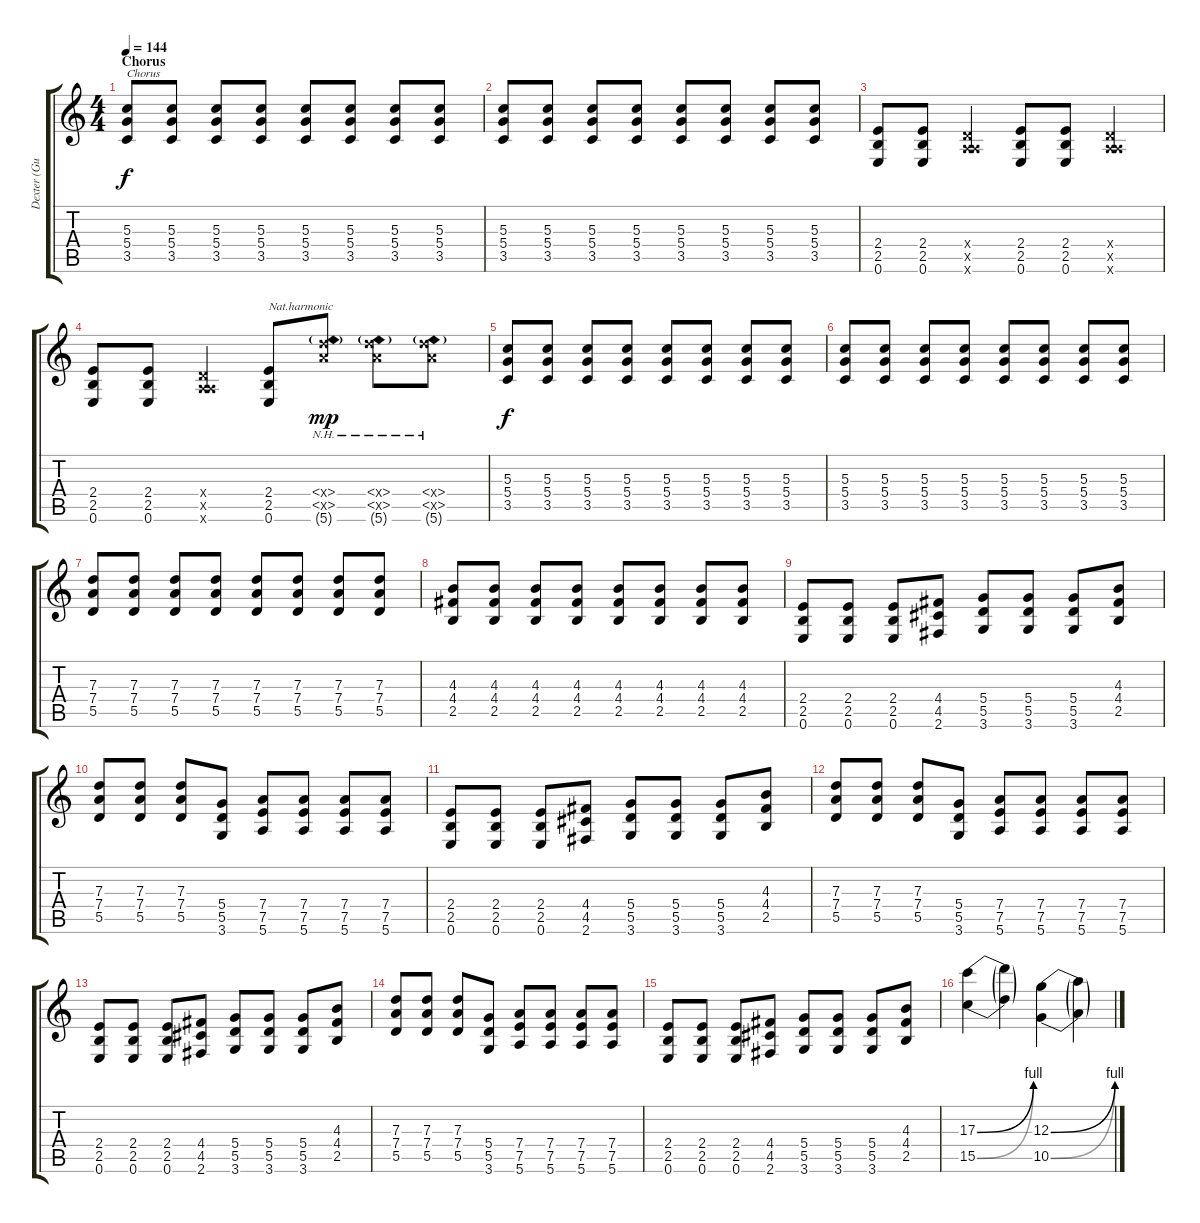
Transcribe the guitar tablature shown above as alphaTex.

\track ("Dexter (Guitar)" "Dexter (Gu") {instrument distortionguitar}
\staff {score tabs}
\tuning (E4 B3 G3 D3 A2 E2) {hide}
\ts (4 4)
\section ("" "Chorus")
\tempo 144
\clef g2
\ks c
(5.3 5.4 3.5).8{txt "Chorus" dy f} (5.3 5.4 3.5).8 (5.3 5.4 3.5).8 (5.3 5.4 3.5).8 (5.3 5.4 3.5).8 (5.3 5.4 3.5).8 (5.3 5.4 3.5).8 (5.3 5.4 3.5).8 |
(5.3 5.4 3.5).8 (5.3 5.4 3.5).8 (5.3 5.4 3.5).8 (5.3 5.4 3.5).8 (5.3 5.4 3.5).8 (5.3 5.4 3.5).8 (5.3 5.4 3.5).8 (5.3 5.4 3.5).8 |
(2.4 2.5 0.6).8 (2.4 2.5 0.6).8 (0.4{x} 0.5{x} 5.6{x}).4 (2.4 2.5 0.6).8 (2.4 2.5 0.6).8 (0.4{x} 0.5{x} 5.6{x}).4 |
(2.4 2.5 0.6).8 (2.4 2.5 0.6).8 (0.4{x} 0.5{x} 5.6{x}).4 (2.4 2.5 0.6).8{txt "Nat.harmonic"} (0.4{nh x} 0.5{nh x} 5.6{nh g}).8{dy mp} (0.4{nh x} 0.5{nh x} 5.6{nh g}).8 (0.4{nh x} 0.5{nh x} 5.6{nh g}).8 |
(5.3 5.4 3.5).8{dy f} (5.3 5.4 3.5).8 (5.3 5.4 3.5).8 (5.3 5.4 3.5).8 (5.3 5.4 3.5).8 (5.3 5.4 3.5).8 (5.3 5.4 3.5).8 (5.3 5.4 3.5).8 |
(5.3 5.4 3.5).8 (5.3 5.4 3.5).8 (5.3 5.4 3.5).8 (5.3 5.4 3.5).8 (5.3 5.4 3.5).8 (5.3 5.4 3.5).8 (5.3 5.4 3.5).8 (5.3 5.4 3.5).8 |
(7.3 7.4 5.5).8 (7.3 7.4 5.5).8 (7.3 7.4 5.5).8 (7.3 7.4 5.5).8 (7.3 7.4 5.5).8 (7.3 7.4 5.5).8 (7.3 7.4 5.5).8 (7.3 7.4 5.5).8 |
(4.3 4.4 2.5).8 (4.3 4.4 2.5).8 (4.3 4.4 2.5).8 (4.3 4.4 2.5).8 (4.3 4.4 2.5).8 (4.3 4.4 2.5).8 (4.3 4.4 2.5).8 (4.3 4.4 2.5).8 |
(2.4 2.5 0.6).8{volume 14 instrument distortionguitar} (2.4 2.5 0.6).8 (2.4 2.5 0.6).8 (4.4 4.5 2.6).8 (5.4 5.5 3.6).8 (5.4 5.5 3.6).8 (5.4 5.5 3.6).8 (4.3 4.4 2.5).8 |
(7.3 7.4 5.5).8 (7.3 7.4 5.5).8 (7.3 7.4 5.5).8 (5.4 5.5 3.6).8 (7.4 7.5 5.6).8 (7.4 7.5 5.6).8 (7.4 7.5 5.6).8 (7.4 7.5 5.6).8 |
(2.4 2.5 0.6).8{volume 14 instrument distortionguitar} (2.4 2.5 0.6).8 (2.4 2.5 0.6).8 (4.4 4.5 2.6).8 (5.4 5.5 3.6).8 (5.4 5.5 3.6).8 (5.4 5.5 3.6).8 (4.3 4.4 2.5).8 |
(7.3 7.4 5.5).8 (7.3 7.4 5.5).8 (7.3 7.4 5.5).8 (5.4 5.5 3.6).8 (7.4 7.5 5.6).8 (7.4 7.5 5.6).8 (7.4 7.5 5.6).8 (7.4 7.5 5.6).8 |
(2.4 2.5 0.6).8{volume 14 instrument distortionguitar} (2.4 2.5 0.6).8 (2.4 2.5 0.6).8 (4.4 4.5 2.6).8 (5.4 5.5 3.6).8 (5.4 5.5 3.6).8 (5.4 5.5 3.6).8 (4.3 4.4 2.5).8 |
(7.3 7.4 5.5).8 (7.3 7.4 5.5).8 (7.3 7.4 5.5).8 (5.4 5.5 3.6).8 (7.4 7.5 5.6).8 (7.4 7.5 5.6).8 (7.4 7.5 5.6).8 (7.4 7.5 5.6).8 |
(2.4 2.5 0.6).8{volume 14 instrument distortionguitar} (2.4 2.5 0.6).8 (2.4 2.5 0.6).8 (4.4 4.5 2.6).8 (5.4 5.5 3.6).8 (5.4 5.5 3.6).8 (5.4 5.5 3.6).8 (4.3 4.4 2.5).8 |
(17.3{be (bend 0 0 60 4)} 15.5{be (bend 0 0 60 4)}).4{volume 12 balance 2} (17.3{t} 15.5{t}).4 (12.3{be (bend 0 0 60 4)} 10.5{be (bend 0 0 60 4)}).4{balance 14} (12.3{t} 10.5{t}).4
